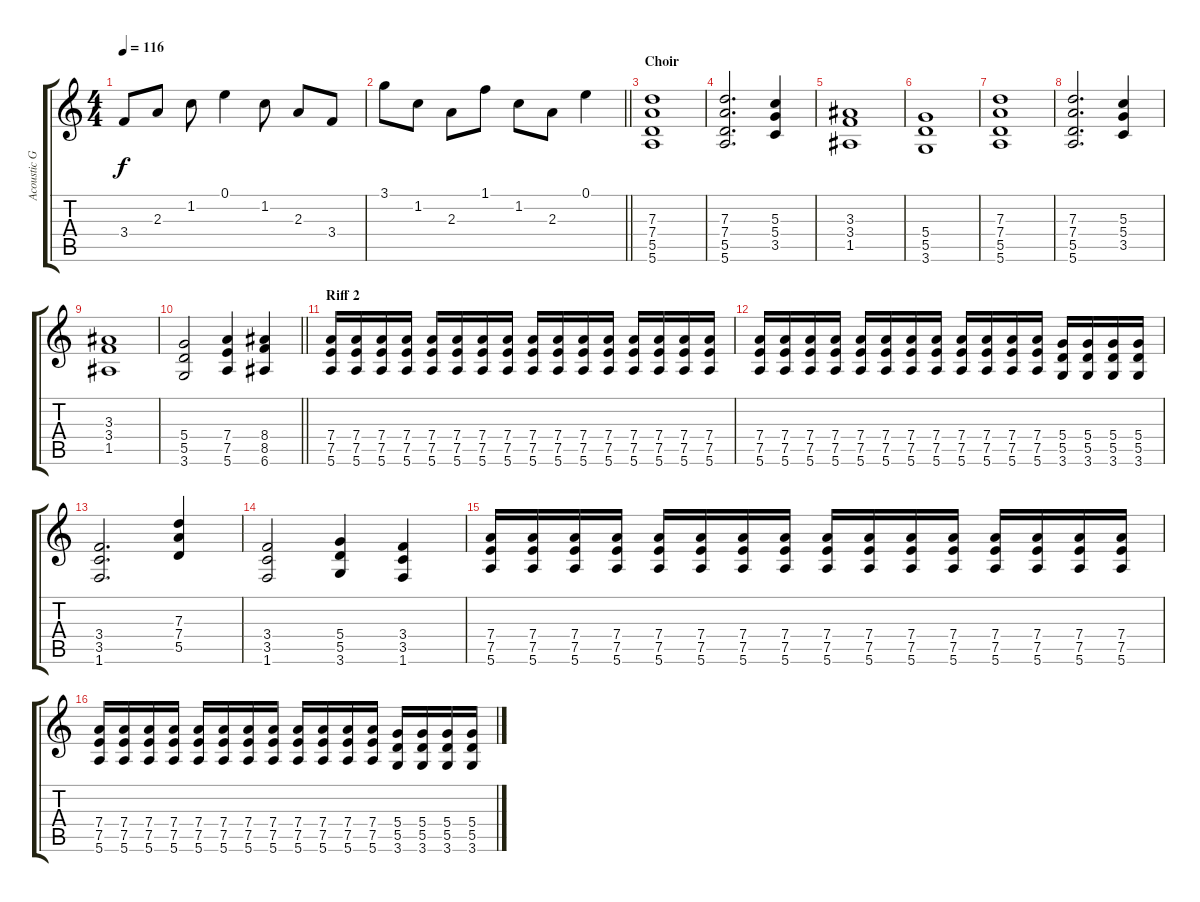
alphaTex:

\track ("Acoustic Guitar" "Acoustic G") {instrument acousticguitarsteel}
\staff {score tabs}
\tuning (E4 B3 G3 D3 A2 E2) {hide}
\ts (4 4)
\tempo 116
\clef g2
\ks c
3.4.8{dy f} 2.3.8 1.2.8 0.1.4 1.2.8 2.3.8 3.4.8 |
\barLineRight lightlight
3.1.8 1.2.8 2.3.8 1.1.8 1.2.8 2.3.8 0.1.4 |
\section ("" "Choir")
(7.3 7.4 5.5 5.6).1{volume 5 balance 0 instrument distortionguitar} |
(7.3 7.4 5.5 5.6).2{d} (5.3 5.4 3.5).4 |
(3.3 3.4 1.5).1 |
(5.4 5.5 3.6).1 |
(7.3 7.4 5.5 5.6).1 |
(7.3 7.4 5.5 5.6).2{d} (5.3 5.4 3.5).4 |
(3.3 3.4 1.5).1 |
\barLineRight lightlight
(5.4 5.5 3.6).2 (7.4 7.5 5.6).4 (8.4 8.5 6.6).4 |
\section ("" "Riff 2")
(7.4 7.5 5.6).16 (7.4 7.5 5.6).16 (7.4 7.5 5.6).16 (7.4 7.5 5.6).16 (7.4 7.5 5.6).16 (7.4 7.5 5.6).16 (7.4 7.5 5.6).16 (7.4 7.5 5.6).16 (7.4 7.5 5.6).16 (7.4 7.5 5.6).16 (7.4 7.5 5.6).16 (7.4 7.5 5.6).16 (7.4 7.5 5.6).16 (7.4 7.5 5.6).16 (7.4 7.5 5.6).16 (7.4 7.5 5.6).16 |
(7.4 7.5 5.6).16 (7.4 7.5 5.6).16 (7.4 7.5 5.6).16 (7.4 7.5 5.6).16 (7.4 7.5 5.6).16 (7.4 7.5 5.6).16 (7.4 7.5 5.6).16 (7.4 7.5 5.6).16 (7.4 7.5 5.6).16 (7.4 7.5 5.6).16 (7.4 7.5 5.6).16 (7.4 7.5 5.6).16 (5.4 5.5 3.6).16 (5.4 5.5 3.6).16 (5.4 5.5 3.6).16 (5.4 5.5 3.6).16 |
(3.4 3.5 1.6).2{d} (7.3 7.4 5.5).4 |
(3.4 3.5 1.6).2 (5.4 5.5 3.6).4 (3.4 3.5 1.6).4 |
(7.4 7.5 5.6).16 (7.4 7.5 5.6).16 (7.4 7.5 5.6).16 (7.4 7.5 5.6).16 (7.4 7.5 5.6).16 (7.4 7.5 5.6).16 (7.4 7.5 5.6).16 (7.4 7.5 5.6).16 (7.4 7.5 5.6).16 (7.4 7.5 5.6).16 (7.4 7.5 5.6).16 (7.4 7.5 5.6).16 (7.4 7.5 5.6).16 (7.4 7.5 5.6).16 (7.4 7.5 5.6).16 (7.4 7.5 5.6).16 |
(7.4 7.5 5.6).16 (7.4 7.5 5.6).16 (7.4 7.5 5.6).16 (7.4 7.5 5.6).16 (7.4 7.5 5.6).16 (7.4 7.5 5.6).16 (7.4 7.5 5.6).16 (7.4 7.5 5.6).16 (7.4 7.5 5.6).16 (7.4 7.5 5.6).16 (7.4 7.5 5.6).16 (7.4 7.5 5.6).16 (5.4 5.5 3.6).16 (5.4 5.5 3.6).16 (5.4 5.5 3.6).16 (5.4 5.5 3.6).16
